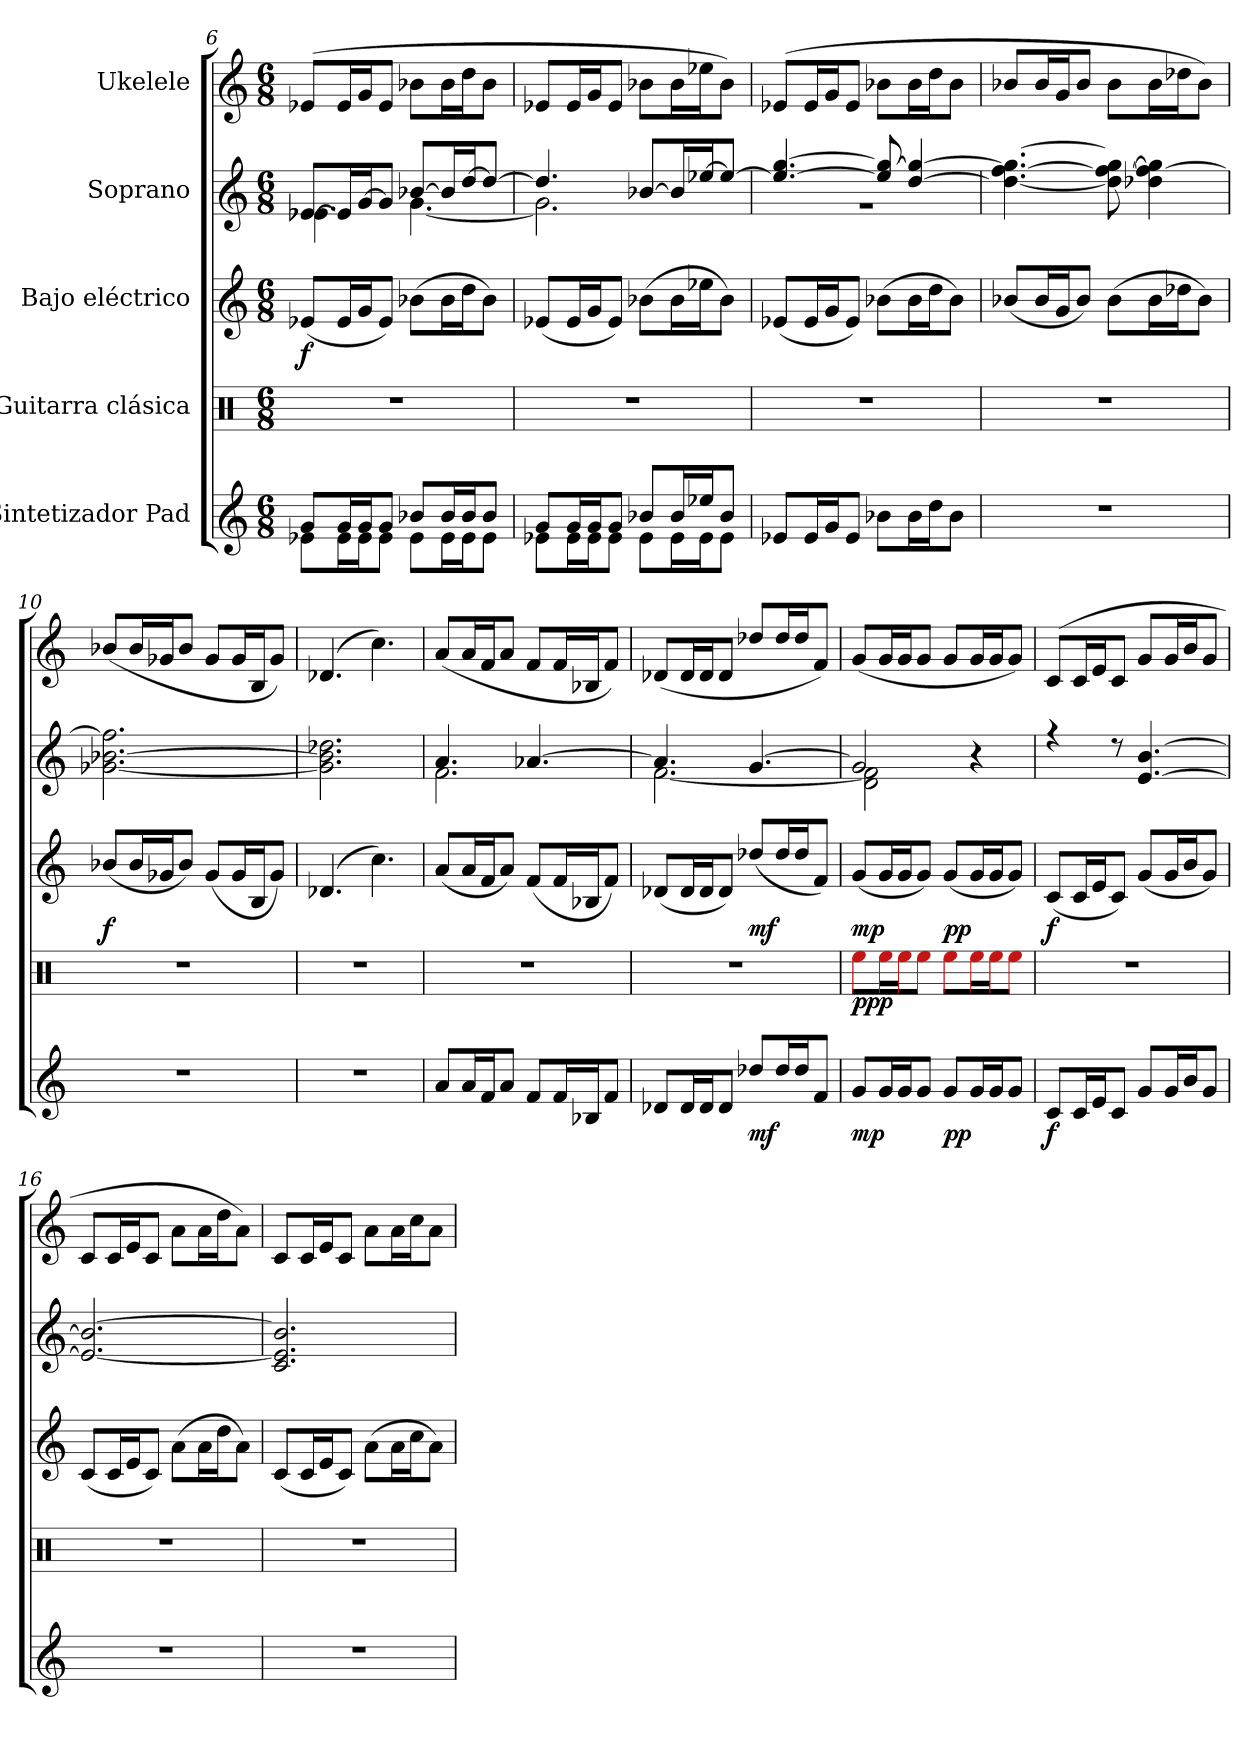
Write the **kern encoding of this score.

**kern	**dynam	**kern	**dynam	**kern	**dynam	**kern	**kern
*part5	*part5	*part4	*part4	*part3	*part3	*part2	*part1
*staff5	*staff5	*staff4	*staff4	*staff3	*staff3	*staff2	*staff1
*I"Sintetizador Pad	*	*I"Guitarra clásica	*	*I"Bajo eléctrico	*	*I"Soprano	*I"Ukelele
*clefG2	*	*clefX	*	*clefG2	*	*clefG2	*clefG2
*	*	*	*	*ITrd7c12	*	*	*
*k[]	*	*k[]	*	*k[]	*	*k[]	*k[]
*M6/8	*	*M6/8	*	*M6/8	*	*M6/8	*M6/8
=6	=6	=6	=6	=6	=6	=6	=6
*^	*	*	*	*	*	*^	*
!	!	!	!	!	!	!LO:DY:b	!	!	!
8g/L	8e-X\L	.	2.r	.	(<8E-X/L	f	[8e-X/L	4.e-\	(>8e-X/L
16g/L	16e-\L	.	.	.	16E-/L	.	16e-/L]	.	16e-/L
16g/J	16e-\J	.	.	.	16G/J	.	[16g/J	.	16g/J
8g/J	8e-\J	.	.	.	8E-/J)	.	8g/J]	.	8e-/J
8b-X/L	8e-\L	.	.	.	(>8B-X\L	.	[8b-X/L	[4.g\	8b-X\L
16b-/L	16e-\L	.	.	.	16B-\L	.	16b-/L]	.	16b-\L
16b-/J	16e-\J	.	.	.	16d\J	.	[16dd/J	.	16dd\J
8b-/J	8e-\J	.	.	.	8B-\J)	.	8dd/J_	.	8b-\J
=7	=7	=7	=7	=7	=7	=7	=7	=7	=7
8g/L	8e-X\L	.	2.r	.	(<8E-X/L	.	4.dd/]	2.g\]	8e-X/L
16g/L	16e-\L	.	.	.	16E-/L	.	.	.	16e-/L
16g/J	16e-\J	.	.	.	16G/J	.	.	.	16g/J
8g/J	8e-\J	.	.	.	8E-/J)	.	.	.	8e-/J
8b-X/L	8e-\L	.	.	.	(>8B-X\L	.	[8b-X/L	.	8b-X\L
16b-/L	16e-\L	.	.	.	16B-\L	.	16b-/L]	.	16b-\L
16ee-X/J	16e-\J	.	.	.	16e-X\J	.	[16ee-X/J	.	16ee-X\J
8b-/J	8e-\J	.	.	.	8B-\J)	.	8ee-/J_	.	8b-\J)
*v	*v	*	*	*	*	*	*	*	*
!!LO:LB:g=z
=8	=8	=8	=8	=8	=8	=8	=8	=8
8e-X/L	.	2.r	.	(<8E-X/L	.	4.ee-/_ [4.gg/	2.r	(>8e-X/L
16e-/L	.	.	.	16E-/L	.	.	.	16e-/L
16g/J	.	.	.	16G/J	.	.	.	16g/J
8e-/J	.	.	.	8E-/J)	.	.	.	8e-/J
8b-X\L	.	.	.	(>8B-X\L	.	8ee-/] 8gg/_	.	8b-X\L
16b-\L	.	.	.	16B-\L	.	[4dd/ 4gg/_	.	16b-\L
16dd\J	.	.	.	16d\J	.	.	.	16dd\J
8b-\J	.	.	.	8B-\J)	.	.	.	8b-\J
*	*	*	*	*	*	*v	*v	*
=9	=9	=9	=9	=9	=9	=9	=9
2.r	.	2.r	.	(<8B-X/L	.	4.dd\_ [4.ff\ 4.gg\_	8b-X/L
.	.	.	.	16B-/L	.	.	16b-/L
.	.	.	.	16G/J	.	.	16g/J
.	.	.	.	8B-/J)	.	.	8b-/J
.	.	.	.	(>8B-\L	.	8dd\] 8ff\_ 8gg\_	8b-\L
.	.	.	.	16B-\L	.	4dd-X\ 4ff\_ 4gg\]	16b-\L
.	.	.	.	16d-X\J	.	.	16dd-X\J
.	.	.	.	8B-\J)	.	.	8b-\J)
=10	=10	=10	=10	=10	=10	=10	=10
!	!	!	!	!	!LO:DY:b	!	!
2.r	.	2.r	.	(<8B-X/L	f	[2.g-X\ [2.b-X\ 2.ff\]	(<8b-X/L
.	.	.	.	16B-/L	.	.	16b-/L
.	.	.	.	16G-X/J	.	.	16g-X/J
.	.	.	.	8B-/J)	.	.	8b-/J
.	.	.	.	(<8G-/L	.	.	8g-/L
.	.	.	.	16G-/L	.	.	16g-/L
.	.	.	.	16BB/J	.	.	16B/J
.	.	.	.	8G-/J)	.	.	8g-/J)
!!LO:PB:g=z
=11	=11	=11	=11	=11	=11	=11	=11
2.r	.	2.r	.	(>4.D-X/	.	2.g-\] 2.b-\] 2.dd-X\	(>4.d-X/
.	.	.	.	4.c\)	.	.	4.cc\)
=12	=12	=12	=12	=12	=12	=12	=12
*	*	*	*	*	*	*^	*
8a/L	.	2.r	.	(<8A/L	.	4.a/	2.f\	(<8a/L
16a/L	.	.	.	16A/L	.	.	.	16a/L
16f/J	.	.	.	16F/J	.	.	.	16f/J
8a/J	.	.	.	8A/J)	.	.	.	8a/J
8f/L	.	.	.	(<8F/L	.	[4.a-X/	.	8f/L
16f/L	.	.	.	16F/L	.	.	.	16f/L
16B-X/J	.	.	.	16BB-X/J	.	.	.	16B-X/J
8f/J	.	.	.	8F/J)	.	.	.	8f/J)
=13	=13	=13	=13	=13	=13	=13	=13	=13
8d-X/L	.	2.r	.	(<8D-X/L	.	4.a-/]	[2.f\	(<8d-X/L
16d-/L	.	.	.	16D-/L	.	.	.	16d-/L
16d-/J	.	.	.	16D-/J	.	.	.	16d-/J
8d-/J	.	.	.	8D-/J)	.	.	.	8d-/J
!	!LO:DY:b	!	!	!	!LO:DY:b	!	!	!
8dd-X/L	mf	.	.	(<8d-X/L	mf	[4.g/	.	8dd-X/L
16dd-/L	.	.	.	16d-/L	.	.	.	16dd-/L
16dd-/J	.	.	.	16d-/J	.	.	.	16dd-/J
8f/J	.	.	.	8F/J)	.	.	.	8f/J)
=14	=14	=14	=14	=14	=14	=14	=14	=14
!	!LO:DY:b	!	!LO:DY:b	!	!LO:DY:b	!	!	!
8g/L	mp	8ee-X\L	ppp	(<8G/L	mp	2g/]	2d\ 2f\]	(<8g/L
16g/L	.	16ee\L	.	16G/L	.	.	.	16g/L
16g/J	.	16ee\J	.	16G/J	.	.	.	16g/J
8g/J	.	8ee\J	.	8G/J)	.	.	.	8g/J
!	!LO:DY:b	!	!	!	!LO:DY:b	!	!	!
8g/L	pp	8ee\L	.	(<8G/L	pp	.	.	8g/L
16g/L	.	16ee\L	.	16G/L	.	4ryy	4r	16g/L
16g/J	.	16ee\J	.	16G/J	.	.	.	16g/J
8g/J	.	8ee\J	.	8G/J)	.	.	.	8g/J)
!!LO:LB:g=z
=15	=15	=15	=15	=15	=15	=15	=15	=15
!	!LO:DY:b	!	!	!	!LO:DY:b	!	!	!
8c/L	f	2.r	.	(<8C/L	f	4r	2.ryy	(>8c/L
16c/L	.	.	.	16C/L	.	.	.	16c/L
16e/J	.	.	.	16E/J	.	.	.	16e/J
8c/J	.	.	.	8C/J)	.	8r	.	8c/J
8g/L	.	.	.	(<8G/L	.	[4.e/ [4.b/	.	8g/L
16g/L	.	.	.	16G/L	.	.	.	16g/L
16b/J	.	.	.	16B/J	.	.	.	16b/J
8g/J	.	.	.	8G/J)	.	.	.	8g/J
*	*	*	*	*	*	*v	*v	*
=16	=16	=16	=16	=16	=16	=16	=16
2.r	.	2.r	.	(<8C/L	.	2.e/_ 2.b/_	8c/L
.	.	.	.	16C/L	.	.	16c/L
.	.	.	.	16E/J	.	.	16e/J
.	.	.	.	8C/J)	.	.	8c/J
.	.	.	.	(>8A\L	.	.	8a\L
.	.	.	.	16A\L	.	.	16a\L
.	.	.	.	16d\J	.	.	16dd\J
.	.	.	.	8A\J)	.	.	8a\J)
=17	=17	=17	=17	=17	=17	=17	=17
2.r	.	2.r	.	(<8C/L	.	2.c/ 2.e/] 2.b/]	8c/L
.	.	.	.	16C/L	.	.	16c/L
.	.	.	.	16E/J	.	.	16e/J
.	.	.	.	8C/J)	.	.	8c/J
.	.	.	.	(>8A\L	.	.	8a\L
.	.	.	.	16A\L	.	.	16a\L
.	.	.	.	16c\J	.	.	16cc\J
.	.	.	.	8A\J)	.	.	8a\J
=	=	=	=	=	=	=	=
*-	*-	*-	*-	*-	*-	*-	*-
